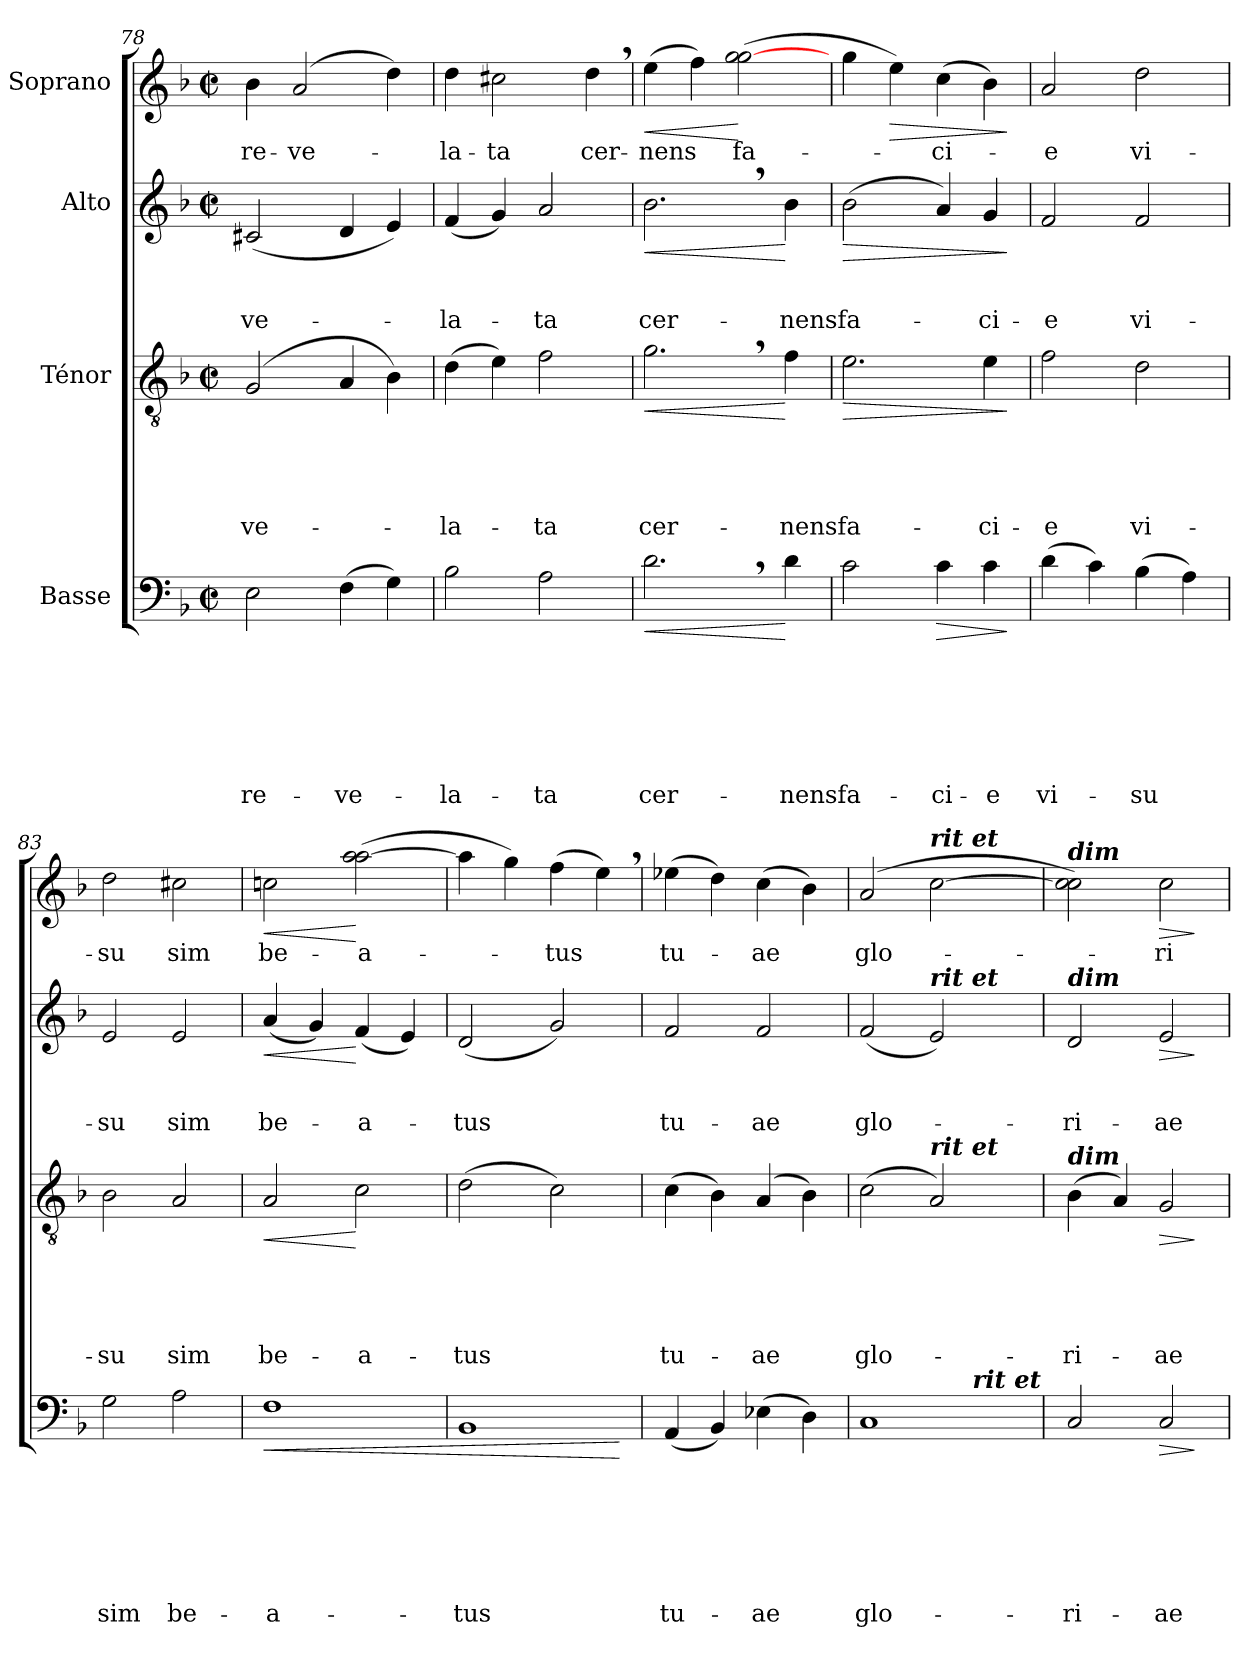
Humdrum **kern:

**kern	**text	**text	**text	**text	**text	**text	**text	**dynam	**kern	**text	**text	**text	**text	**text	**dynam	**kern	**text	**text	**text	**dynam	**kern	**text	**dynam
*part4	*part4	*part4	*part4	*part4	*part4	*part4	*part4	*part4	*part3	*part3	*part3	*part3	*part3	*part3	*part3	*part2	*part2	*part2	*part2	*part2	*part1	*part1	*part1
*staff4	*staff4	*staff4	*staff4	*staff4	*staff4	*staff4	*staff4	*staff4	*staff3	*staff3	*staff3	*staff3	*staff3	*staff3	*staff3	*staff2	*staff2	*staff2	*staff2	*staff2	*staff1	*staff1	*staff1
*I"Basse	*	*	*	*	*	*	*	*	*I"Ténor	*	*	*	*	*	*	*I"Alto	*	*	*	*	*I"Soprano	*	*
*clefF4	*	*	*	*	*	*	*	*	*clefGv2	*	*	*	*	*	*	*clefG2	*	*	*	*	*clefG2	*	*
*k[b-]	*	*	*	*	*	*	*	*	*k[b-]	*	*	*	*	*	*	*k[b-]	*	*	*	*	*k[b-]	*	*
*F:	*	*	*	*	*	*	*	*	*F:	*	*	*	*	*	*	*F:	*	*	*	*	*F:	*	*
*M2/2	*	*	*	*	*	*	*	*	*M2/2	*	*	*	*	*	*	*M2/2	*	*	*	*	*M2/2	*	*
*met(c|)	*	*	*	*	*	*	*	*	*met(c|)	*	*	*	*	*	*	*met(c|)	*	*	*	*	*met(c|)	*	*
=78	=78	=78	=78	=78	=78	=78	=78	=78	=78	=78	=78	=78	=78	=78	=78	=78	=78	=78	=78	=78	=78	=78	=78
!	!	!	!	!	!	!	!LO:LY:b	!	!	!	!	!	!	!LO:LY:b	!	!	!	!	!LO:LY:b	!	!	!LO:LY:b	!
2E\	.	.	.	.	.	.	re-	.	(<2G/	.	.	.	.	-ve-	.	(<2c#X/	.	.	-ve-	.	4b-\	re-	.
!	!	!	!	!	!	!	!	!	!	!	!	!	!	!	!	!	!	!	!	!	!	!LO:LY:b	!
.	.	.	.	.	.	.	.	.	.	.	.	.	.	.	.	.	.	.	.	.	(<2a/	-ve-	.
!	!	!	!	!	!	!	!LO:LY:b	!	!	!	!	!	!	!	!	!	!	!	!	!	!	!	!
(>4F\	.	.	.	.	.	.	-ve-	.	4A/	.	.	.	.	.	.	4d/	.	.	.	.	.	.	.
4G\)	.	.	.	.	.	.	.	.	4B-\)	.	.	.	.	.	.	4e/)	.	.	.	.	4dd\)	.	.
!!LO:PB:g=z
=79	=79	=79	=79	=79	=79	=79	=79	=79	=79	=79	=79	=79	=79	=79	=79	=79	=79	=79	=79	=79	=79	=79	=79
!	!	!	!	!	!	!	!LO:LY:b	!	!	!	!	!	!	!LO:LY:b	!	!	!	!	!LO:LY:b	!	!	!LO:LY:b	!
2B-\	.	.	.	.	.	.	-la-	.	(>4d\	.	.	.	.	-la-	.	(<4f/	.	.	-la-	.	4dd\	-la-	.
!	!	!	!	!	!	!	!	!	!	!	!	!	!	!	!	!	!	!	!	!	!	!LO:LY:b	!
.	.	.	.	.	.	.	.	.	4e\)	.	.	.	.	.	.	4g/)	.	.	.	.	2cc#X\	-ta	.
!	!	!	!	!	!	!	!LO:LY:b	!	!	!	!	!	!	!LO:LY:b	!	!	!	!	!LO:LY:b	!	!	!	!
2A\	.	.	.	.	.	.	-ta	.	2f\	.	.	.	.	-ta	.	2a/	.	.	-ta	.	.	.	.
!	!	!	!	!	!	!	!	!	!	!	!	!	!	!	!	!	!	!	!	!	!	!LO:LY:b	!
.	.	.	.	.	.	.	.	.	.	.	.	.	.	.	.	.	.	.	.	.	4dd,>\	cer-	.
=80	=80	=80	=80	=80	=80	=80	=80	=80	=80	=80	=80	=80	=80	=80	=80	=80	=80	=80	=80	=80	=80	=80	=80
!	!	!	!	!	!	!	!LO:LY:b	!LO:HP:b	!	!	!	!	!	!LO:LY:b	!LO:HP:b	!	!	!	!LO:LY:b	!LO:HP:b	!	!LO:LY:b	!LO:HP:b
2.d,<\	.	.	.	.	.	.	cer-	<	2.g,>\	.	.	.	.	cer-	<	2.b-,>\	.	.	cer-	<	(>4ee\	-nens	<
.	.	.	.	.	.	.	.	.	.	.	.	.	.	.	.	.	.	.	.	.	4ff\)	.	.
!	!	!	!	!	!	!	!	!	!	!	!	!	!	!	!	!	!	!	!	!	!	!LO:LY:b	!
.	.	.	.	.	.	.	.	.	.	.	.	.	.	.	.	.	.	.	.	.	(>2gg\ [>2gg\	fa-	[
!	!	!	!	!	!	!	!LO:LY:b	!	!	!	!	!	!	!LO:LY:b	!	!	!	!	!LO:LY:b	!	!	!	!
4d\	.	.	.	.	.	.	-nens	[	4f\	.	.	.	.	-nens	[	4b-\	.	.	-nens	[	.	.	.
=81	=81	=81	=81	=81	=81	=81	=81	=81	=81	=81	=81	=81	=81	=81	=81	=81	=81	=81	=81	=81	=81	=81	=81
!	!	!	!	!	!	!	!LO:LY:b	!	!	!	!	!	!	!LO:LY:b	!LO:HP:b	!	!	!	!LO:LY:b	!LO:HP:b	!	!	!
2c\	.	.	.	.	.	.	fa-	.	2.e\	.	.	.	.	fa-	>	(>2b-\	.	.	fa-	>	4gg\	.	.
!	!	!	!	!	!	!	!	!	!	!	!	!	!	!	!	!	!	!	!	!	!	!	!LO:HP:b
.	.	.	.	.	.	.	.	.	.	.	.	.	.	.	.	.	.	.	.	.	4ee\)	.	>
!	!	!	!	!	!	!	!LO:LY:b	!LO:HP:b	!	!	!	!	!	!	!	!	!	!	!	!	!	!LO:LY:b	!
4c\	.	.	.	.	.	.	-ci-	>	.	.	.	.	.	.	.	4a/)	.	.	.	.	(>4cc\	-ci-	.
!	!	!	!	!	!	!	!LO:LY:b	!	!	!	!	!	!	!LO:LY:b	!	!	!	!	!LO:LY:b	!	!	!	!
4c\	.	.	.	.	.	.	-e	.	4e\	.	.	.	.	-ci-	.	4g/	.	.	-ci-	.	4b-\)	.	.
.	.	.	.	.	.	.	.	]	.	.	.	.	.	.	]	.	.	.	.	]	.	.	]
=82	=82	=82	=82	=82	=82	=82	=82	=82	=82	=82	=82	=82	=82	=82	=82	=82	=82	=82	=82	=82	=82	=82	=82
!	!	!	!	!	!	!	!LO:LY:b	!	!	!	!	!	!	!LO:LY:b	!	!	!	!	!LO:LY:b	!	!	!LO:LY:b	!
(>4d\	.	.	.	.	.	.	vi-	.	2f\	.	.	.	.	-e	.	2f/	.	.	-e	.	2a/	-e	.
4c\)	.	.	.	.	.	.	.	.	.	.	.	.	.	.	.	.	.	.	.	.	.	.	.
!	!	!	!	!	!	!	!LO:LY:b	!	!	!	!	!	!	!LO:LY:b	!	!	!	!	!LO:LY:b	!	!	!LO:LY:b	!
(>4B-\	.	.	.	.	.	.	-su	.	2d\	.	.	.	.	vi-	.	2f/	.	.	vi-	.	2dd\	vi-	.
4A\)	.	.	.	.	.	.	.	.	.	.	.	.	.	.	.	.	.	.	.	.	.	.	.
=83	=83	=83	=83	=83	=83	=83	=83	=83	=83	=83	=83	=83	=83	=83	=83	=83	=83	=83	=83	=83	=83	=83	=83
!	!	!	!	!	!	!	!LO:LY:b	!	!	!	!	!	!	!LO:LY:b	!	!	!	!	!LO:LY:b	!	!	!LO:LY:b	!
2G\	.	.	.	.	.	.	sim	.	2B-\	.	.	.	.	-su	.	2e/	.	.	-su	.	2dd\	-su	.
!	!	!	!	!	!	!	!LO:LY:b	!	!	!	!	!	!	!LO:LY:b	!	!	!	!	!LO:LY:b	!	!	!LO:LY:b	!
2A\	.	.	.	.	.	.	be-	.	2A/	.	.	.	.	sim	.	2e/	.	.	sim	.	2cc#X\	sim	.
=84	=84	=84	=84	=84	=84	=84	=84	=84	=84	=84	=84	=84	=84	=84	=84	=84	=84	=84	=84	=84	=84	=84	=84
!	!	!	!	!	!	!	!LO:LY:b	!LO:HP:b	!	!	!	!	!	!LO:LY:b	!LO:HP:b	!	!	!	!LO:LY:b	!LO:HP:b	!	!LO:LY:b	!LO:HP:b
1F	.	.	.	.	.	.	-a-	<	2A/	.	.	.	.	be-	<	(<4a/	.	.	be-	<	2ccn\	be-	<
.	.	.	.	.	.	.	.	.	.	.	.	.	.	.	.	4g/)	.	.	.	.	.	.	.
!	!	!	!	!	!	!	!	!	!	!	!	!	!	!LO:LY:b	!	!	!	!	!LO:LY:b	!	!	!LO:LY:b	!
.	.	.	.	.	.	.	.	.	2c\	.	.	.	.	-a-	[	(<4f/	.	.	-a-	[	(>2aa\ [>2aa\	-a-	[
.	.	.	.	.	.	.	.	.	.	.	.	.	.	.	.	4e/)	.	.	.	.	.	.	.
=85	=85	=85	=85	=85	=85	=85	=85	=85	=85	=85	=85	=85	=85	=85	=85	=85	=85	=85	=85	=85	=85	=85	=85
!	!	!	!	!	!	!	!LO:LY:b	!	!	!	!	!	!	!LO:LY:b	!	!	!	!	!LO:LY:b	!	!	!	!
1BB-	.	.	.	.	.	.	-tus	.	(>2d\	.	.	.	.	-tus	.	(<2d/	.	.	-tus	.	4aa\]	.	.
.	.	.	.	.	.	.	.	.	.	.	.	.	.	.	.	.	.	.	.	.	4gg\)	.	.
!	!	!	!	!	!	!	!	!	!	!	!	!	!	!	!	!	!	!	!	!	!	!LO:LY:b	!
.	.	.	.	.	.	.	.	.	2c\)	.	.	.	.	.	.	2g/)	.	.	.	.	(>4ff\	-tus	.
.	.	.	.	.	.	.	.	.	.	.	.	.	.	.	.	.	.	.	.	.	4ee,>\)	.	.
.	.	.	.	.	.	.	.	[	.	.	.	.	.	.	.	.	.	.	.	.	.	.	.
!!LO:LB:g=z
=86	=86	=86	=86	=86	=86	=86	=86	=86	=86	=86	=86	=86	=86	=86	=86	=86	=86	=86	=86	=86	=86	=86	=86
!	!	!	!	!	!	!	!LO:LY:b	!	!	!	!	!	!	!LO:LY:b	!	!	!	!	!LO:LY:b	!	!	!LO:LY:b	!
(<4AA/	.	.	.	.	.	.	tu-	.	(>4c\	.	.	.	.	tu-	.	2f/	.	.	tu-	.	(>4ee-X\	tu-	.
4BB-/)	.	.	.	.	.	.	.	.	4B-\)	.	.	.	.	.	.	.	.	.	.	.	4dd\)	.	.
!	!	!	!	!	!	!	!LO:LY:b	!	!	!	!	!	!	!LO:LY:b	!	!	!	!	!LO:LY:b	!	!	!LO:LY:b	!
(>4E-X\	.	.	.	.	.	.	-ae	.	(<4A/	.	.	.	.	-ae	.	2f/	.	.	-ae	.	(>4cc\	-ae	.
4D\)	.	.	.	.	.	.	.	.	4B-\)	.	.	.	.	.	.	.	.	.	.	.	4b-\)	.	.
=87	=87	=87	=87	=87	=87	=87	=87	=87	=87	=87	=87	=87	=87	=87	=87	=87	=87	=87	=87	=87	=87	=87	=87
!	!	!	!	!	!	!	!LO:LY:b	!	!	!	!	!	!	!LO:LY:b	!	!	!	!	!LO:LY:b	!	!	!LO:LY:b	!
*^	*	*	*	*	*	*	*	*	*	*	*	*	*	*	*	*	*	*	*	*	*	*	*
1C	2ryy	.	.	.	.	.	.	glo-	.	(>2c\	.	.	.	.	glo-	.	(<2f/	.	.	glo-	.	(<2a/	glo-	.
!	!	!	!	!	!	!	!	!	!	!	!	!	!	!	!	!	!	!	!	!	!	!LO:TX:a:Bi:t=rit et	!	!
!	!	!	!	!	!	!	!	!	!	!	!	!	!	!	!	!	!LO:TX:a:Bi:t=rit et	!	!	!	!	!	!	!
!	!	!	!	!	!	!	!	!	!	!LO:TX:a:Bi:t=rit et	!	!	!	!	!	!	!	!	!	!	!	!	!	!
.	8ryy	.	.	.	.	.	.	.	.	2A/)	.	.	.	.	.	.	2e/)	.	.	.	.	[>2cc\	.	.
.	32ryy	.	.	.	.	.	.	.	.	.	.	.	.	.	.	.	.	.	.	.	.	.	.	.
!	!LO:TX:a:Bi:t=rit et	!	!	!	!	!	!	!	!	!	!	!	!	!	!	!	!	!	!	!	!	!	!	!
.	4ryy	.	.	.	.	.	.	.	.	.	.	.	.	.	.	.	.	.	.	.	.	.	.	.
.	16.ryy	.	.	.	.	.	.	.	.	.	.	.	.	.	.	.	.	.	.	.	.	.	.	.
=88	=88	=88	=88	=88	=88	=88	=88	=88	=88	=88	=88	=88	=88	=88	=88	=88	=88	=88	=88	=88	=88	=88	=88	=88
!	!	!	!	!	!	!	!	!	!	!	!	!	!	!	!	!	!	!	!	!	!	!LO:TX:a:Bi:t=dim	!	!
!	!	!	!	!	!	!	!	!	!	!	!	!	!	!	!	!	!LO:TX:a:Bi:t=dim	!	!	!	!	!	!	!
!	!	!	!	!	!	!	!	!	!	!LO:TX:a:Bi:t=dim	!	!	!	!	!	!	!	!	!	!	!	!	!	!
!LO:TX:a:Bi:t=dim	!	!	!	!	!	!	!	!	!	!	!	!	!	!	!	!	!	!	!	!	!	!	!	!
!	!	!	!	!	!	!	!	!LO:LY:b	!	!	!	!	!	!	!LO:LY:b	!	!	!	!	!LO:LY:b	!	!	!	!
*v	*v	*	*	*	*	*	*	*	*	*	*	*	*	*	*	*	*	*	*	*	*	*	*	*
2C/	.	.	.	.	.	.	-ri-	.	(>4B-\	.	.	.	.	-ri-	.	2d/	.	.	-ri-	.	2cc\] 2cc\)	.	.
.	.	.	.	.	.	.	.	.	4A/)	.	.	.	.	.	.	.	.	.	.	.	.	.	.
!	!	!	!	!	!	!	!LO:LY:b	!LO:HP:b	!	!	!	!	!	!LO:LY:b	!LO:HP:b	!	!	!	!LO:LY:b	!LO:HP:b	!	!LO:LY:b	!LO:HP:b
2C/	.	.	.	.	.	.	-ae	>	2G/	.	.	.	.	-ae	>	2e/	.	.	-ae	>	2cc\	-ri-	>
.	.	.	.	.	.	.	.	]	.	.	.	.	.	.	]	.	.	.	.	]	.	.	]
=	=	=	=	=	=	=	=	=	=	=	=	=	=	=	=	=	=	=	=	=	=	=	=
*-	*-	*-	*-	*-	*-	*-	*-	*-	*-	*-	*-	*-	*-	*-	*-	*-	*-	*-	*-	*-	*-	*-	*-
